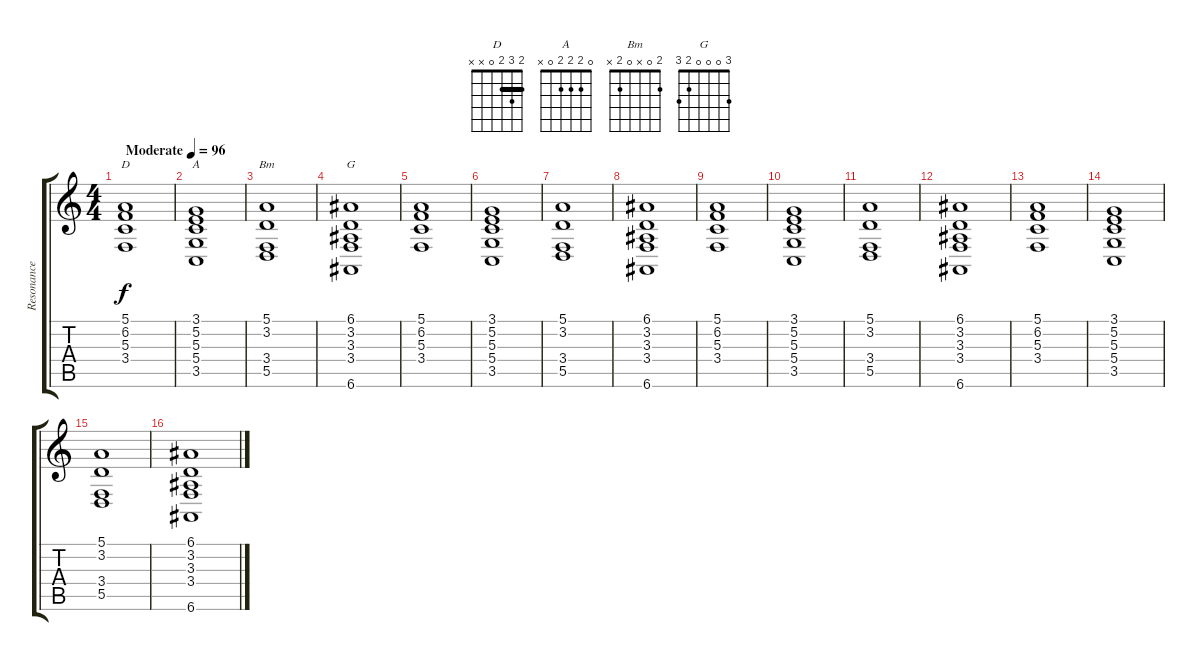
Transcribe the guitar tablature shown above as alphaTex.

\track ("Resonance to the Rhythm" "Resonance ") {instrument fx6goblins}
\staff {score tabs}
\tuning (E4 B3 G3 D3 A2 E2) {hide}
\chord ("D" 2 3 2 0 x x) {barre 2}
\chord ("A" 0 2 2 2 0 x)
\chord ("Bm" 2 0 x 0 2 x)
\chord ("G" 3 0 0 0 2 3)
\ts (4 4)
\tempo (96 "Moderate")
\clef g2
\ks c
(5.1 6.2 5.3 3.4).1{ch "D" dy f instrument fx6goblins} |
(3.1 5.2 5.3 5.4 3.5).1{ch "A"} |
(5.1 3.2 3.4 5.5).1{ch "Bm"} |
(6.1 3.2 3.3 3.4 6.6).1{ch "G"} |
(5.1 6.2 5.3 3.4).1 |
(3.1 5.2 5.3 5.4 3.5).1 |
(5.1 3.2 3.4 5.5).1 |
(6.1 3.2 3.3 3.4 6.6).1 |
(5.1 6.2 5.3 3.4).1 |
(3.1 5.2 5.3 5.4 3.5).1 |
(5.1 3.2 3.4 5.5).1 |
(6.1 3.2 3.3 3.4 6.6).1 |
(5.1 6.2 5.3 3.4).1 |
(3.1 5.2 5.3 5.4 3.5).1 |
(5.1 3.2 3.4 5.5).1 |
(6.1 3.2 3.3 3.4 6.6).1
